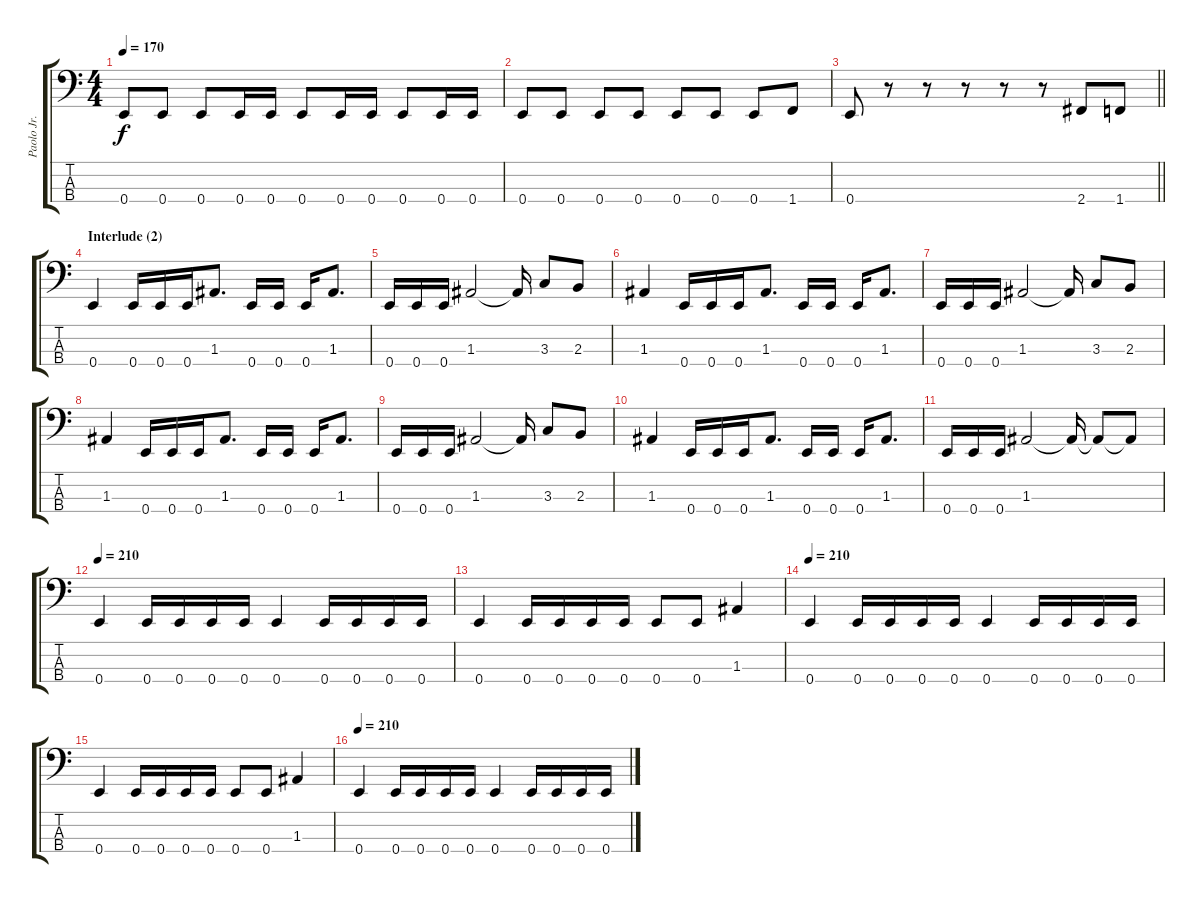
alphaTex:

\track ("Paolo Jr." "Paolo Jr.") {instrument electricbasspick}
\staff {score tabs}
\tuning (G2 D2 A1 E1) {hide}
\ts (4 4)
\tempo 170
\clef f4
\ks c
0.4.8{dy f} 0.4.8 0.4.8 0.4.16 0.4.16 0.4.8 0.4.16 0.4.16 0.4.8 0.4.16 0.4.16 |
0.4.8 0.4.8 0.4.8 0.4.8 0.4.8 0.4.8 0.4.8 1.4.8 |
\barLineRight lightlight
0.4.8 r.8 r.8 r.8 r.8 r.8 2.4.8 1.4.8 |
\section ("" "Interlude (2)")
0.4.4 0.4.16 0.4.16 0.4.16 1.3.8{d} 0.4.16 0.4.16 0.4.16 1.3.8{d} |
0.4.16 0.4.16 0.4.16 1.3.2 1.3{t}.16 3.3.8 2.3.8 |
1.3.4 0.4.16 0.4.16 0.4.16 1.3.8{d} 0.4.16 0.4.16 0.4.16 1.3.8{d} |
0.4.16 0.4.16 0.4.16 1.3.2 1.3{t}.16 3.3.8 2.3.8 |
1.3.4 0.4.16 0.4.16 0.4.16 1.3.8{d} 0.4.16 0.4.16 0.4.16 1.3.8{d} |
0.4.16 0.4.16 0.4.16 1.3.2 1.3{t}.16 3.3.8 2.3.8 |
1.3.4 0.4.16 0.4.16 0.4.16 1.3.8{d} 0.4.16 0.4.16 0.4.16 1.3.8{d} |
0.4.16 0.4.16 0.4.16 1.3.2 1.3{t}.16 1.3{t}.8 1.3{t}.8 |
\tempo 210
0.4.4 0.4.16 0.4.16 0.4.16 0.4.16 0.4.4 0.4.16 0.4.16 0.4.16 0.4.16 |
0.4.4 0.4.16 0.4.16 0.4.16 0.4.16 0.4.8 0.4.8 1.3.4 |
\tempo 210
0.4.4 0.4.16 0.4.16 0.4.16 0.4.16 0.4.4 0.4.16 0.4.16 0.4.16 0.4.16 |
0.4.4 0.4.16 0.4.16 0.4.16 0.4.16 0.4.8 0.4.8 1.3.4 |
\tempo 210
0.4.4 0.4.16 0.4.16 0.4.16 0.4.16 0.4.4 0.4.16 0.4.16 0.4.16 0.4.16
